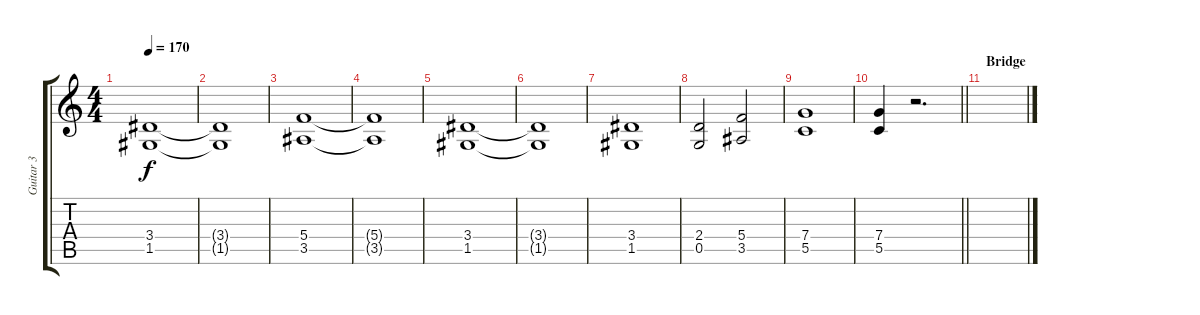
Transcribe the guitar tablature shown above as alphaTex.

\track ("Guitar 3" "Guitar 3") {instrument overdrivenguitar}
\staff {score tabs}
\tuning (E4 C4 G3 C3 G2 C2) {hide}
\ts (4 4)
\tempo 170
\clef g2
\ks c
(3.4 1.5).1{dy f} |
(3.4{t} 1.5{t}).1 |
(5.4 3.5).1 |
(5.4{t} 3.5{t}).1 |
(3.4 1.5).1 |
(3.4{t} 1.5{t}).1 |
(3.4 1.5).1 |
(2.4 0.5).2 (5.4 3.5).2 |
(7.4 5.5).1 |
\barLineRight lightlight
(7.4 5.5).4 r.2{d} |
\section ("" "Bridge")
